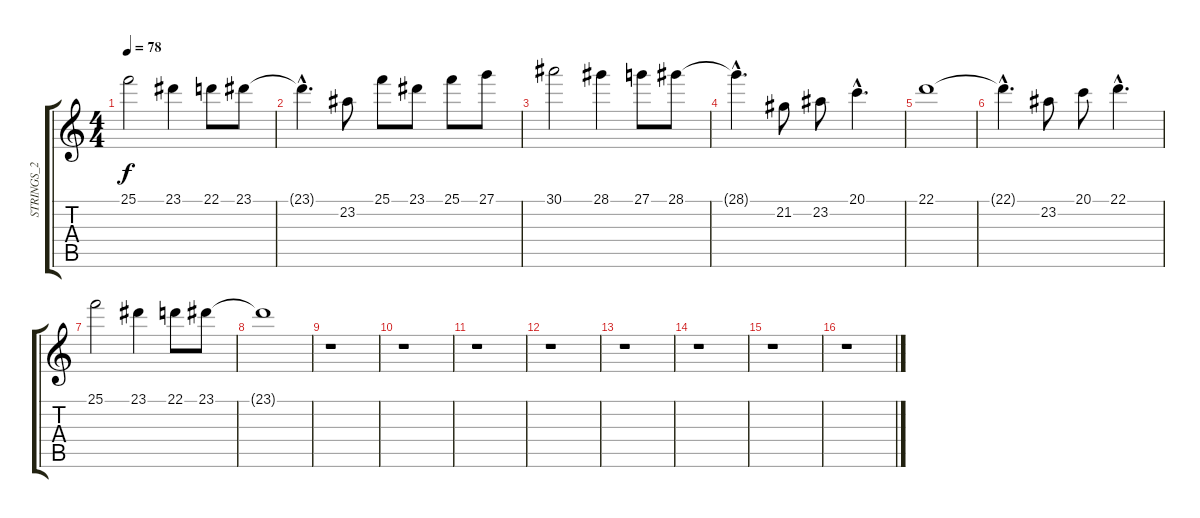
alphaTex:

\track ("STRINGS_2" "STRINGS_2") {instrument stringensemble1}
\staff {score tabs}
\tuning (E4 B3 G3 D3 A2 E2) {hide}
\ts (4 4)
\tempo 78
\clef g2
\ks c
25.1.2{dy f} 23.1.4 22.1.8 23.1.8 |
23.1{hac t}.4{d} 23.2.8 25.1.8 23.1.8 25.1.8 27.1.8 |
30.1.2 28.1.4 27.1.8 28.1.8 |
28.1{hac t}.4{d} 21.2.8 23.2.8 20.1{hac}.4{d} |
22.1.1 |
22.1{hac t}.4{d} 23.2.8 20.1.8 22.1{hac}.4{d} |
25.1.2 23.1.4 22.1.8 23.1.8 |
23.1{t}.1 |
r.1 |
r.1 |
r.1 |
r.1 |
r.1 |
r.1 |
r.1 |
r.1
